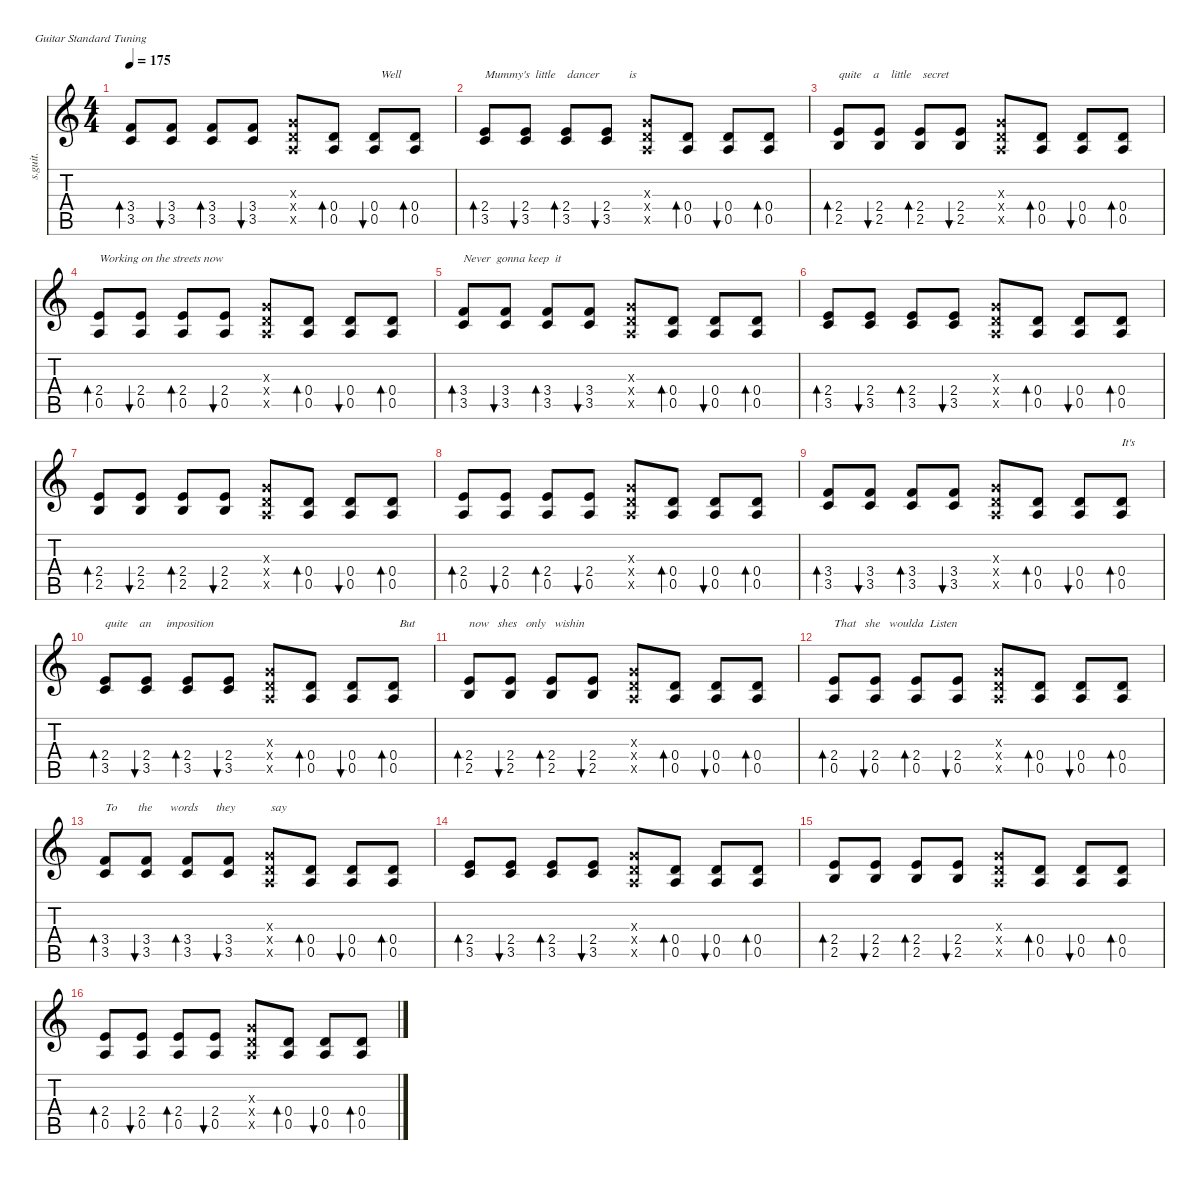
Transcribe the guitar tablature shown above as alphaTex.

\defaultSystemsLayout 4
\hideDynamics
\bracketExtendMode nobrackets
\otherSystemsTrackNameOrientation horizontal
\track ("Track 1" "s.guit.") {instrument acousticguitarsteel}
\staff {score tabs}
\tuning (E4 B3 G3 D3 A2 E2)
\ts (4 4)
\tempo 175
\clef g2
\ks c
(3.4 3.5).8{bd 120 dy f beam Up} (3.4 3.5).8{bu 120 beam Up} (3.4 3.5).8{bd 120 beam Up} (3.4 3.5).8{bu 120 beam Up} (0.3{x} 0.4{x} 0.5{x}).8{beam Up} (0.4 0.5).8{bd 120 beam Up} (0.4 0.5).8{bu 120 txt "  Well" beam Up} (0.4 0.5).8{bd 120 beam Up} |
(2.4 3.5).8{bd 120 txt "Mummy's  little    dancer          is" beam Up} (2.4 3.5).8{bu 120 beam Up} (2.4 3.5).8{bd 120 beam Up} (2.4 3.5).8{bu 120 beam Up} (0.3{x} 0.4{x} 0.5{x}).8{beam Up} (0.4 0.5).8{bd 120 beam Up} (0.4 0.5).8{bu 120 beam Up} (0.4 0.5).8{bd 120 beam Up} |
(2.4 2.5).8{bd 120 txt "quite    a    little    secret" beam Up} (2.4 2.5).8{bu 120 beam Up} (2.4 2.5).8{bd 120 beam Up} (2.4 2.5).8{bu 120 beam Up} (0.3{x} 0.4{x} 0.5{x}).8{beam Up} (0.4 0.5).8{bd 120 beam Up} (0.4 0.5).8{bu 120 beam Up} (0.4 0.5).8{bd 120 beam Up} |
(2.4 0.5).8{bd 120 txt "Working on the streets now" beam Up} (2.4 0.5).8{bu 120 beam Up} (2.4 0.5).8{bd 120 beam Up} (2.4 0.5).8{bu 120 beam Up} (0.3{x} 0.4{x} 0.5{x}).8{beam Up} (0.4 0.5).8{bd 120 beam Up} (0.4 0.5).8{bu 120 beam Up} (0.4 0.5).8{bd 120 beam Up} |
(3.4 3.5).8{bd 120 txt "Never  gonna keep  it" beam Up} (3.4 3.5).8{bu 120 beam Up} (3.4 3.5).8{bd 120 beam Up} (3.4 3.5).8{bu 120 beam Up} (0.3{x} 0.4{x} 0.5{x}).8{beam Up} (0.4 0.5).8{bd 120 beam Up} (0.4 0.5).8{bu 120 beam Up} (0.4 0.5).8{bd 120 beam Up} |
(2.4 3.5).8{bd 120 beam Up} (2.4 3.5).8{bu 120 beam Up} (2.4 3.5).8{bd 120 beam Up} (2.4 3.5).8{bu 120 beam Up} (0.3{x} 0.4{x} 0.5{x}).8{beam Up} (0.4 0.5).8{bd 120 beam Up} (0.4 0.5).8{bu 120 beam Up} (0.4 0.5).8{bd 120 beam Up} |
(2.4 2.5).8{bd 120 beam Up} (2.4 2.5).8{bu 120 beam Up} (2.4 2.5).8{bd 120 beam Up} (2.4 2.5).8{bu 120 beam Up} (0.3{x} 0.4{x} 0.5{x}).8{beam Up} (0.4 0.5).8{bd 120 beam Up} (0.4 0.5).8{bu 120 beam Up} (0.4 0.5).8{bd 120 beam Up} |
(2.4 0.5).8{bd 120 beam Up} (2.4 0.5).8{bu 120 beam Up} (2.4 0.5).8{bd 120 beam Up} (2.4 0.5).8{bu 120 beam Up} (0.3{x} 0.4{x} 0.5{x}).8{beam Up} (0.4 0.5).8{bd 120 beam Up} (0.4 0.5).8{bu 120 beam Up} (0.4 0.5).8{bd 120 beam Up} |
(3.4 3.5).8{bd 120 beam Up} (3.4 3.5).8{bu 120 beam Up} (3.4 3.5).8{bd 120 beam Up} (3.4 3.5).8{bu 120 beam Up} (0.3{x} 0.4{x} 0.5{x}).8{beam Up} (0.4 0.5).8{bd 120 beam Up} (0.4 0.5).8{bu 120 beam Up} (0.4 0.5).8{bd 120 txt "It's" beam Up} |
(2.4 3.5).8{bd 120 txt "quite    an     imposition" beam Up} (2.4 3.5).8{bu 120 beam Up} (2.4 3.5).8{bd 120 beam Up} (2.4 3.5).8{bu 120 beam Up} (0.3{x} 0.4{x} 0.5{x}).8{beam Up} (0.4 0.5).8{bd 120 beam Up} (0.4 0.5).8{bu 120 beam Up} (0.4 0.5).8{bd 120 txt "  But" beam Up} |
(2.4 2.5).8{bd 120 txt "now   shes   only   wishin" beam Up} (2.4 2.5).8{bu 120 beam Up} (2.4 2.5).8{bd 120 beam Up} (2.4 2.5).8{bu 120 beam Up} (0.3{x} 0.4{x} 0.5{x}).8{beam Up} (0.4 0.5).8{bd 120 beam Up} (0.4 0.5).8{bu 120 beam Up} (0.4 0.5).8{bd 120 beam Up} |
(2.4 0.5).8{bd 120 txt "That   she   woulda  Listen" beam Up} (2.4 0.5).8{bu 120 beam Up} (2.4 0.5).8{bd 120 beam Up} (2.4 0.5).8{bu 120 beam Up} (0.3{x} 0.4{x} 0.5{x}).8{beam Up} (0.4 0.5).8{bd 120 beam Up} (0.4 0.5).8{bu 120 beam Up} (0.4 0.5).8{bd 120 beam Up} |
(3.4 3.5).8{bd 120 txt "To       the      words      they            say" beam Up} (3.4 3.5).8{bu 120 beam Up} (3.4 3.5).8{bd 120 beam Up} (3.4 3.5).8{bu 120 beam Up} (0.3{x} 0.4{x} 0.5{x}).8{beam Up} (0.4 0.5).8{bd 120 beam Up} (0.4 0.5).8{bu 120 beam Up} (0.4 0.5).8{bd 120 beam Up} |
(2.4 3.5).8{bd 120 beam Up} (2.4 3.5).8{bu 120 beam Up} (2.4 3.5).8{bd 120 beam Up} (2.4 3.5).8{bu 120 beam Up} (0.3{x} 0.4{x} 0.5{x}).8{beam Up} (0.4 0.5).8{bd 120 beam Up} (0.4 0.5).8{bu 120 beam Up} (0.4 0.5).8{bd 120 beam Up} |
(2.4 2.5).8{bd 120 beam Up} (2.4 2.5).8{bu 120 beam Up} (2.4 2.5).8{bd 120 beam Up} (2.4 2.5).8{bu 120 beam Up} (0.3{x} 0.4{x} 0.5{x}).8{beam Up} (0.4 0.5).8{bd 120 beam Up} (0.4 0.5).8{bu 120 beam Up} (0.4 0.5).8{bd 120 beam Up} |
(2.4 0.5).8{bd 120 beam Up} (2.4 0.5).8{bu 120 beam Up} (2.4 0.5).8{bd 120 beam Up} (2.4 0.5).8{bu 120 beam Up} (0.3{x} 0.4{x} 0.5{x}).8{beam Up} (0.4 0.5).8{bd 120 beam Up} (0.4 0.5).8{bu 120 beam Up} (0.4 0.5).8{bd 120 beam Up}
